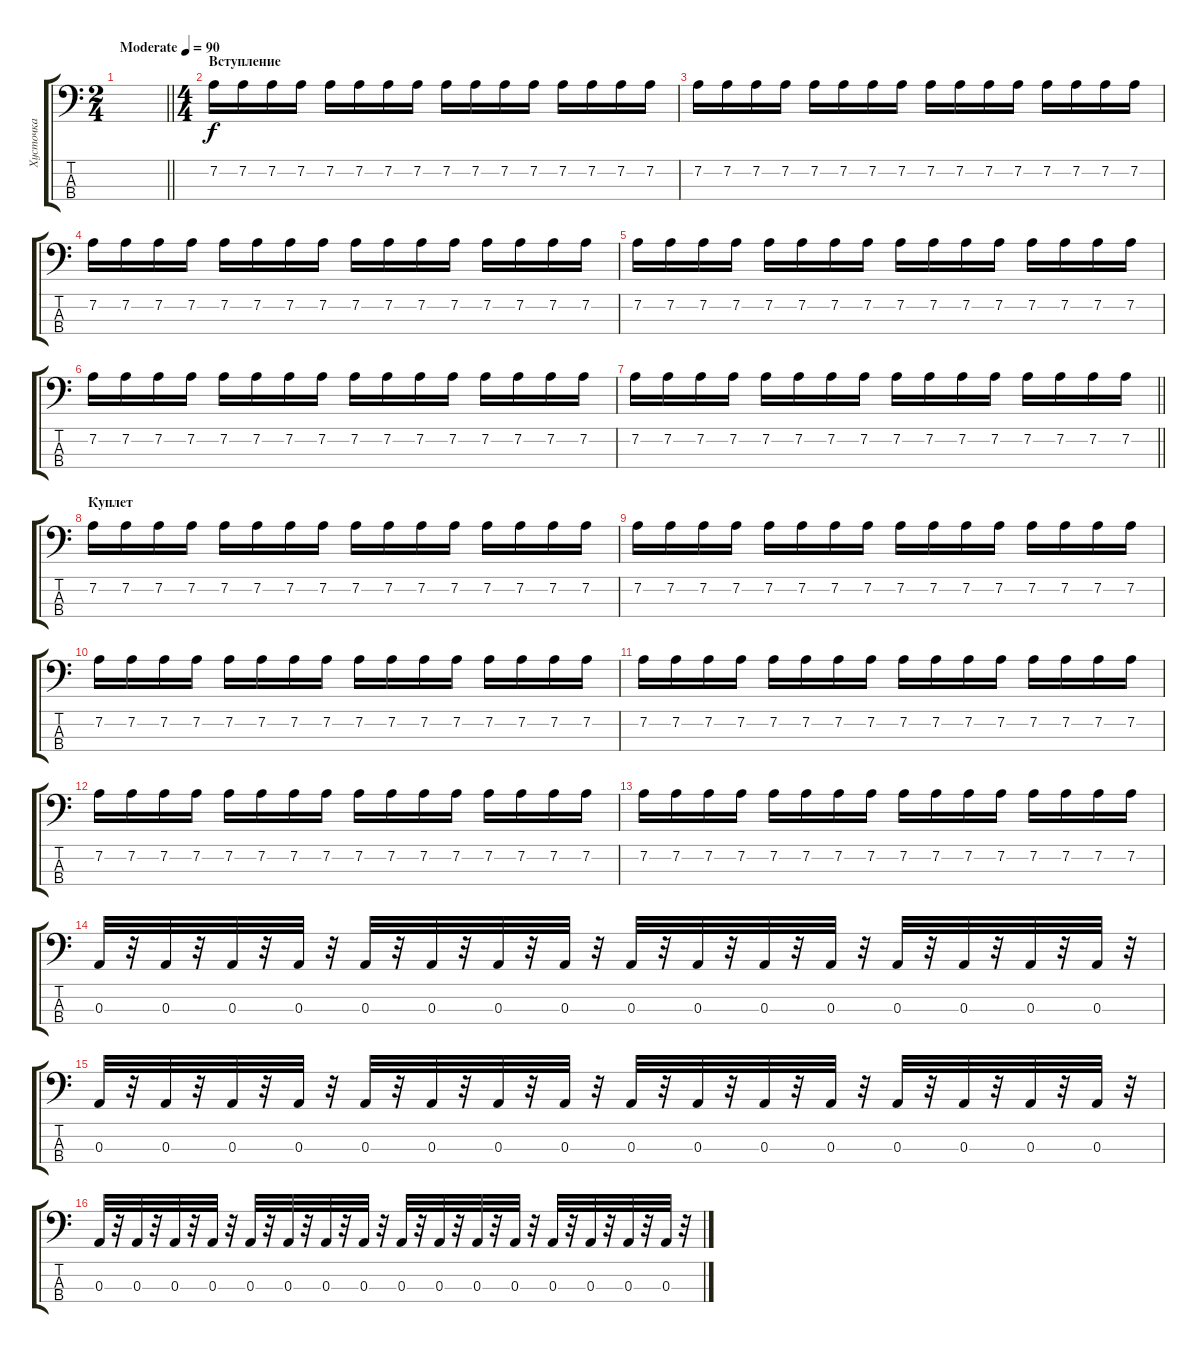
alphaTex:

\track ("Хусточка" "Хусточка") {instrument electricbassfinger}
\staff {score tabs}
\tuning (G2 D2 A1 E1) {hide}
\ts (2 4)
\tempo (90 "Moderate")
\clef f4
\barLineRight lightlight
\ks c
|
\ts (4 4)
\section ("" "Вступление")
7.2.16 7.2.16 7.2.16 7.2.16 7.2.16 7.2.16 7.2.16 7.2.16 7.2.16 7.2.16 7.2.16 7.2.16 7.2.16 7.2.16 7.2.16 7.2.16 |
7.2.16 7.2.16 7.2.16 7.2.16 7.2.16 7.2.16 7.2.16 7.2.16 7.2.16 7.2.16 7.2.16 7.2.16 7.2.16 7.2.16 7.2.16 7.2.16 |
7.2.16 7.2.16 7.2.16 7.2.16 7.2.16 7.2.16 7.2.16 7.2.16 7.2.16 7.2.16 7.2.16 7.2.16 7.2.16 7.2.16 7.2.16 7.2.16 |
7.2.16 7.2.16 7.2.16 7.2.16 7.2.16 7.2.16 7.2.16 7.2.16 7.2.16 7.2.16 7.2.16 7.2.16 7.2.16 7.2.16 7.2.16 7.2.16 |
7.2.16 7.2.16 7.2.16 7.2.16 7.2.16 7.2.16 7.2.16 7.2.16 7.2.16 7.2.16 7.2.16 7.2.16 7.2.16 7.2.16 7.2.16 7.2.16 |
\barLineRight lightlight
7.2.16 7.2.16 7.2.16 7.2.16 7.2.16 7.2.16 7.2.16 7.2.16 7.2.16 7.2.16 7.2.16 7.2.16 7.2.16 7.2.16 7.2.16 7.2.16 |
\section ("" "Куплет")
7.2.16 7.2.16 7.2.16 7.2.16 7.2.16 7.2.16 7.2.16 7.2.16 7.2.16 7.2.16 7.2.16 7.2.16 7.2.16 7.2.16 7.2.16 7.2.16 |
7.2.16 7.2.16 7.2.16 7.2.16 7.2.16 7.2.16 7.2.16 7.2.16 7.2.16 7.2.16 7.2.16 7.2.16 7.2.16 7.2.16 7.2.16 7.2.16 |
7.2.16 7.2.16 7.2.16 7.2.16 7.2.16 7.2.16 7.2.16 7.2.16 7.2.16 7.2.16 7.2.16 7.2.16 7.2.16 7.2.16 7.2.16 7.2.16 |
7.2.16 7.2.16 7.2.16 7.2.16 7.2.16 7.2.16 7.2.16 7.2.16 7.2.16 7.2.16 7.2.16 7.2.16 7.2.16 7.2.16 7.2.16 7.2.16 |
7.2.16 7.2.16 7.2.16 7.2.16 7.2.16 7.2.16 7.2.16 7.2.16 7.2.16 7.2.16 7.2.16 7.2.16 7.2.16 7.2.16 7.2.16 7.2.16 |
7.2.16 7.2.16 7.2.16 7.2.16 7.2.16 7.2.16 7.2.16 7.2.16 7.2.16 7.2.16 7.2.16 7.2.16 7.2.16 7.2.16 7.2.16 7.2.16 |
0.3.32 r.32 0.3.32 r.32 0.3.32 r.32 0.3.32 r.32 0.3.32 r.32 0.3.32 r.32 0.3.32 r.32 0.3.32 r.32 0.3.32 r.32 0.3.32 r.32 0.3.32 r.32 0.3.32 r.32 0.3.32 r.32 0.3.32 r.32 0.3.32 r.32 0.3.32 r.32 |
0.3.32 r.32 0.3.32 r.32 0.3.32 r.32 0.3.32 r.32 0.3.32 r.32 0.3.32 r.32 0.3.32 r.32 0.3.32 r.32 0.3.32 r.32 0.3.32 r.32 0.3.32 r.32 0.3.32 r.32 0.3.32 r.32 0.3.32 r.32 0.3.32 r.32 0.3.32 r.32 |
0.3.32 r.32 0.3.32 r.32 0.3.32 r.32 0.3.32 r.32 0.3.32 r.32 0.3.32 r.32 0.3.32 r.32 0.3.32 r.32 0.3.32 r.32 0.3.32 r.32 0.3.32 r.32 0.3.32 r.32 0.3.32 r.32 0.3.32 r.32 0.3.32 r.32 0.3.32 r.32
